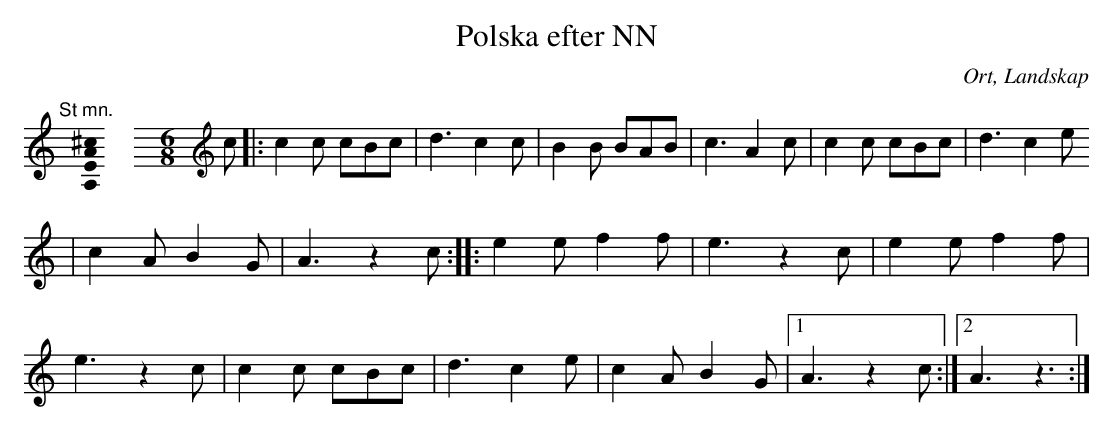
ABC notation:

X:1
T:Polska efter NN
O:Ort, Landskap
U:o=+open+
M:none
K:C
"@-20,30 St mn."[A,EA^c]0 \
[M:6/8]\
[K:C clef=treble]\
c |: c2 c cBc | d3 c2 c | B2 B BAB | c3 A2 c | c2 c cBc | d3 c2 e
| c2 A B2 G | A3 z2 c :: e2 e f2 f | e3 z2 c | e2 e f2 f |
e3 z2 c | c2 c cBc | d3 c2 e | c2 A B2 G |1 A3 z2 c :|2 A3 z3 :|
